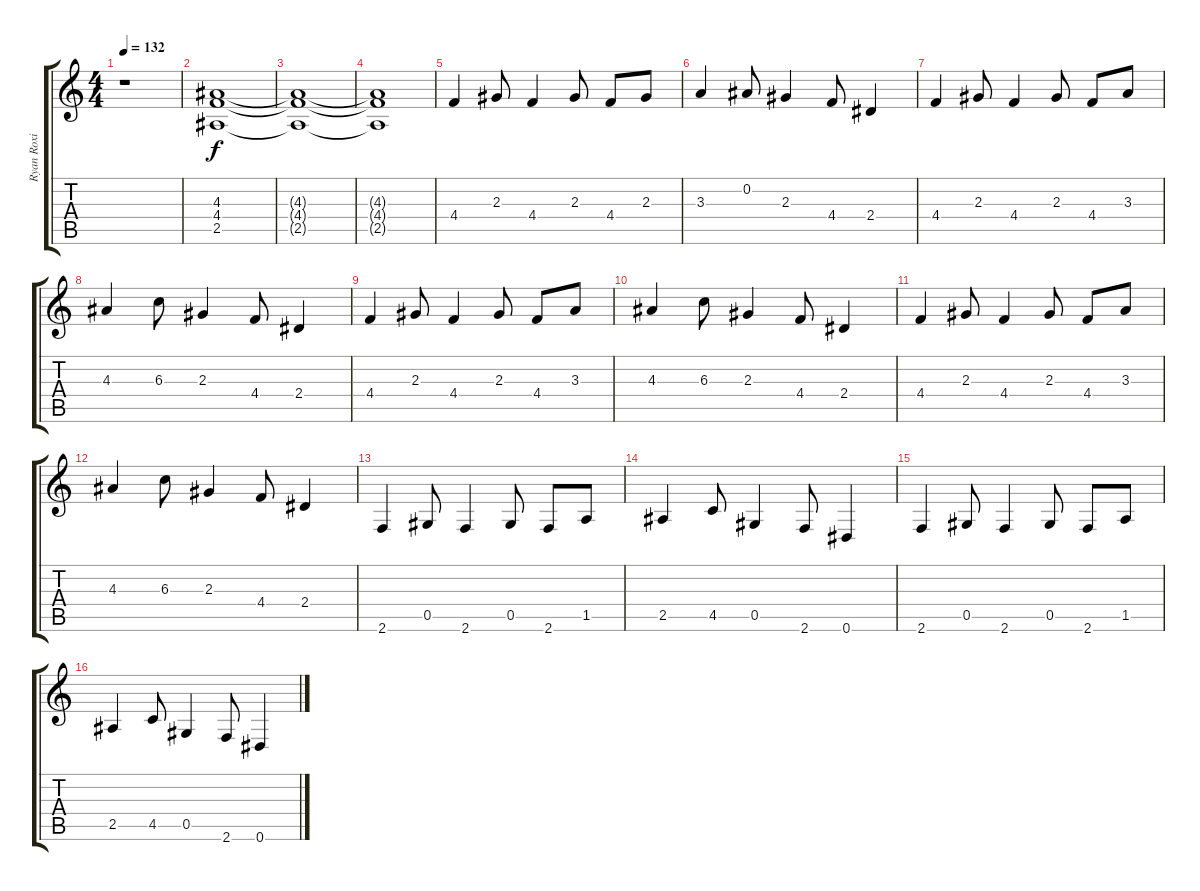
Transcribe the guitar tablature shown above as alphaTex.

\track ("Ryan Roxi" "Ryan Roxi") {instrument distortionguitar}
\staff {score tabs}
\tuning (Eb4 Bb3 Gb3 Db3 Ab2 Eb2) {hide}
\ts (4 4)
\tempo 132
\clef g2
\ks c
r.1{dy f instrument distortionguitar} |
(4.3 4.4 2.5).1 |
(4.3{t} 4.4{t} 2.5{t}).1 |
(4.3{t} 4.4{t} 2.5{t}).1 |
4.4.4 2.3.8 4.4.4 2.3.8 4.4.8 2.3.8 |
3.3.4 0.2.8 2.3.4 4.4.8 2.4.4 |
4.4.4 2.3.8 4.4.4 2.3.8 4.4.8 3.3.8 |
4.3.4 6.3.8 2.3.4 4.4.8 2.4.4 |
4.4.4 2.3.8 4.4.4 2.3.8 4.4.8 3.3.8 |
4.3.4 6.3.8 2.3.4 4.4.8 2.4.4 |
4.4.4 2.3.8 4.4.4 2.3.8 4.4.8 3.3.8 |
4.3.4 6.3.8 2.3.4 4.4.8 2.4.4 |
2.6.4 0.5.8 2.6.4 0.5.8 2.6.8 1.5.8 |
2.5.4 4.5.8 0.5.4 2.6.8 0.6.4 |
2.6.4 0.5.8 2.6.4 0.5.8 2.6.8 1.5.8 |
2.5.4 4.5.8 0.5.4 2.6.8 0.6.4
